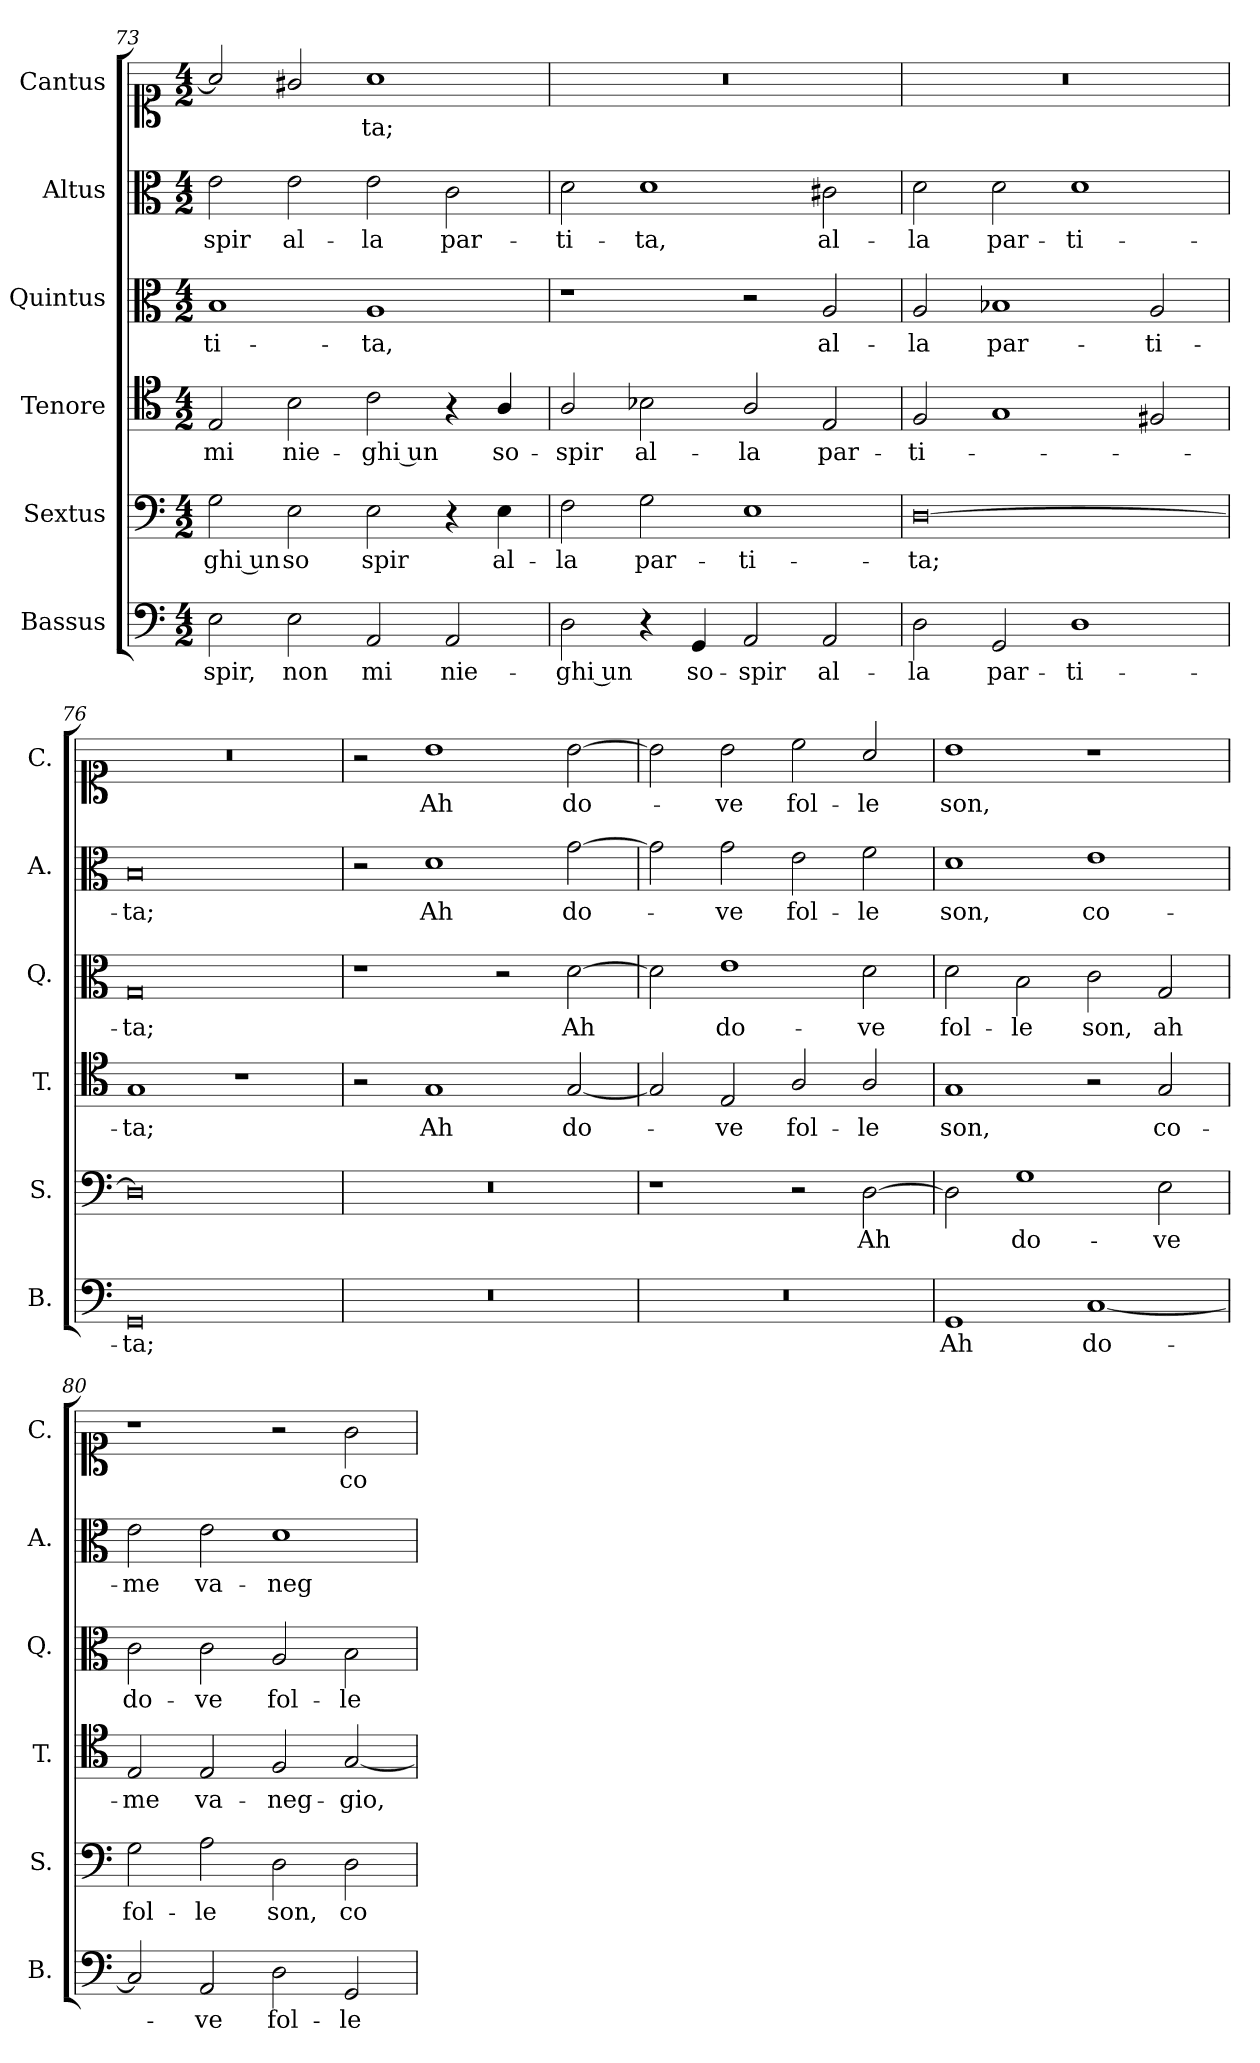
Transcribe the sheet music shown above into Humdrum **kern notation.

**kern	**text	**kern	**text	**kern	**text	**kern	**text	**kern	**text	**kern	**text
*part6	*part6	*part5	*part5	*part4	*part4	*part3	*part3	*part2	*part2	*part1	*part1
*staff6	*staff6	*staff5	*staff5	*staff4	*staff4	*staff3	*staff3	*staff2	*staff2	*staff1	*staff1
*I"Bassus	*	*I"Sextus	*	*I"Tenore	*	*I"Quintus	*	*I"Altus	*	*I"Cantus	*
*I'B.	*	*I'S.	*	*I'T.	*	*I'Q.	*	*I'A.	*	*I'C.	*
*clefF4	*	*clefF4	*	*clefC4	*	*clefC3	*	*clefC3	*	*clefC1	*
*k[]	*	*k[]	*	*k[]	*	*k[]	*	*k[]	*	*k[]	*
*M4/2	*	*M4/2	*	*M4/2	*	*M4/2	*	*M4/2	*	*M4/2	*
=73	=73	=73	=73	=73	=73	=73	=73	=73	=73	=73	=73
!	!LO:LY:b	!	!LO:LY:b	!	!LO:LY:b	!	!LO:LY:b	!	!LO:LY:b	!	!
2E\	-spir,	2G\	-ghi un	2E/	mi	1B	-ti-	2e\	-spir	2a/]	.
!	!LO:LY:b	!	!LO:LY:b	!	!LO:LY:b	!	!	!	!LO:LY:b	!	!
2E\	non	2E\	so	2B\	nie-	.	.	2e\	al-	2g#X/	.
!	!LO:LY:b	!	!LO:LY:b	!	!LO:LY:b	!	!LO:LY:b	!	!LO:LY:b	!	!LO:LY:b
2AA/	mi	2E\	spir	2c\	-ghi un	1A	-ta,	2e\	-la	1a	-ta;
!	!LO:LY:b	!	!	!	!	!	!	!	!LO:LY:b	!	!
2AA/	nie-	4r	.	4r	.	.	.	2c\	par-	.	.
!	!	!	!LO:LY:b	!	!LO:LY:b	!	!	!	!	!	!
.	.	4E\	al-	4A/	so-	.	.	.	.	.	.
!!LO:PB:g=z
=74	=74	=74	=74	=74	=74	=74	=74	=74	=74	=74	=74
!	!LO:LY:b	!	!LO:LY:b	!	!LO:LY:b	!	!	!	!LO:LY:b	!	!
2D\	-ghi un	2F\	-la	2A/	-spir	1r	.	2d\	-ti-	0r	.
!	!	!	!LO:LY:b	!	!LO:LY:b	!	!	!	!LO:LY:b	!	!
4r	.	2G\	par-	2B-X\	al-	.	.	1d	-ta,	.	.
!	!LO:LY:b	!	!	!	!	!	!	!	!	!	!
4GG/	so-	.	.	.	.	.	.	.	.	.	.
!	!LO:LY:b	!	!LO:LY:b	!	!LO:LY:b	!	!	!	!	!	!
2AA/	-spir	1E	-ti-	2A/	-la	2r	.	.	.	.	.
!	!LO:LY:b	!	!	!	!LO:LY:b	!	!LO:LY:b	!	!LO:LY:b	!	!
2AA/	al-	.	.	2E/	par-	2A/	al-	2c#X\	al-	.	.
=75	=75	=75	=75	=75	=75	=75	=75	=75	=75	=75	=75
!	!LO:LY:b	!	!LO:LY:b	!	!LO:LY:b	!	!LO:LY:b	!	!LO:LY:b	!	!
2D\	-la	[0D	-ta;	2F/	-ti-	2A/	-la	2d\	-la	0r	.
!	!LO:LY:b	!	!	!	!	!	!LO:LY:b	!	!LO:LY:b	!	!
2GG/	par-	.	.	1G	.	1B-X	par-	2d\	par-	.	.
!	!LO:LY:b	!	!	!	!	!	!	!	!LO:LY:b	!	!
1D	-ti-	.	.	.	.	.	.	1d	-ti-	.	.
!	!	!	!	!	!	!	!LO:LY:b	!	!	!	!
.	.	.	.	2F#X/	.	2A/	-ti-	.	.	.	.
=76	=76	=76	=76	=76	=76	=76	=76	=76	=76	=76	=76
!	!LO:LY:b	!	!	!	!LO:LY:b	!	!LO:LY:b	!	!LO:LY:b	!	!
0GG	-ta;	0D]	.	1G	-ta;	0G	-ta;	0B	-ta;	0r	.
.	.	.	.	1r	.	.	.	.	.	.	.
=77	=77	=77	=77	=77	=77	=77	=77	=77	=77	=77	=77
0r	.	0r	.	2r	.	1r	.	2r	.	2r	.
!	!	!	!	!	!LO:LY:b	!	!	!	!LO:LY:b	!	!LO:LY:b
.	.	.	.	1G	Ah	.	.	1d	Ah	1b	Ah
.	.	.	.	.	.	2r	.	.	.	.	.
!	!	!	!	!	!LO:LY:b	!	!LO:LY:b	!	!LO:LY:b	!	!LO:LY:b
.	.	.	.	[2G/	do-	[2d\	Ah	[2g\	do-	[2b\	do­-
=78	=78	=78	=78	=78	=78	=78	=78	=78	=78	=78	=78
0r	.	1r	.	2G/]	.	2d\]	.	2g\]	.	2b\]	.
!	!	!	!	!	!LO:LY:b	!	!LO:LY:b	!	!LO:LY:b	!	!LO:LY:b
.	.	.	.	2E/	-ve	1e	do-	2g\	-ve	2b\	-ve
!	!	!	!	!	!LO:LY:b	!	!	!	!LO:LY:b	!	!LO:LY:b
.	.	2r	.	2A/	fol-	.	.	2e\	fol-	2cc\	fol-
!	!	!	!LO:LY:b	!	!LO:LY:b	!	!LO:LY:b	!	!LO:LY:b	!	!LO:LY:b
.	.	[2D\	Ah	2A/	-le	2d\	-ve	2f\	-le	2a/	-le
!!LO:LB:g=z
=79	=79	=79	=79	=79	=79	=79	=79	=79	=79	=79	=79
!	!LO:LY:b	!	!	!	!LO:LY:b	!	!LO:LY:b	!	!LO:LY:b	!	!LO:LY:b
1GG	Ah	2D\]	.	1G	son,	2d\	fol-	1d	son,	1b	son,
!	!	!	!LO:LY:b	!	!	!	!LO:LY:b	!	!	!	!
.	.	1G	do-	.	.	2B\	-le	.	.	.	.
!	!LO:LY:b	!	!	!	!	!	!LO:LY:b	!	!LO:LY:b	!	!
[1C	do-	.	.	2r	.	2c\	son,	1e	co-	1r	.
!	!	!	!LO:LY:b	!	!LO:LY:b	!	!LO:LY:b	!	!	!	!
.	.	2E\	-ve	2G/	co-	2G/	ah	.	.	.	.
=80	=80	=80	=80	=80	=80	=80	=80	=80	=80	=80	=80
!	!	!	!LO:LY:b	!	!LO:LY:b	!	!LO:LY:b	!	!LO:LY:b	!	!
2C/]	.	2G\	fol-	2E/	-me	2c\	do-	2e\	-me	1r	.
!	!LO:LY:b	!	!LO:LY:b	!	!LO:LY:b	!	!LO:LY:b	!	!LO:LY:b	!	!
2AA/	-ve	2A\	-le	2E/	va-	2c\	-ve	2e\	va-	.	.
!	!LO:LY:b	!	!LO:LY:b	!	!LO:LY:b	!	!LO:LY:b	!	!LO:LY:b	!	!
2D\	fol-	2D\	son,	2F/	-neg-	2A/	fol-	1d	-neg-	2r	.
!	!LO:LY:b	!	!LO:LY:b	!	!LO:LY:b	!	!LO:LY:b	!	!	!	!LO:LY:b
2GG/	-le	2D\	co-	[2G/	-gio,	2B\	-le	.	.	2g\	co-
=	=	=	=	=	=	=	=	=	=	=	=
*-	*-	*-	*-	*-	*-	*-	*-	*-	*-	*-	*-
